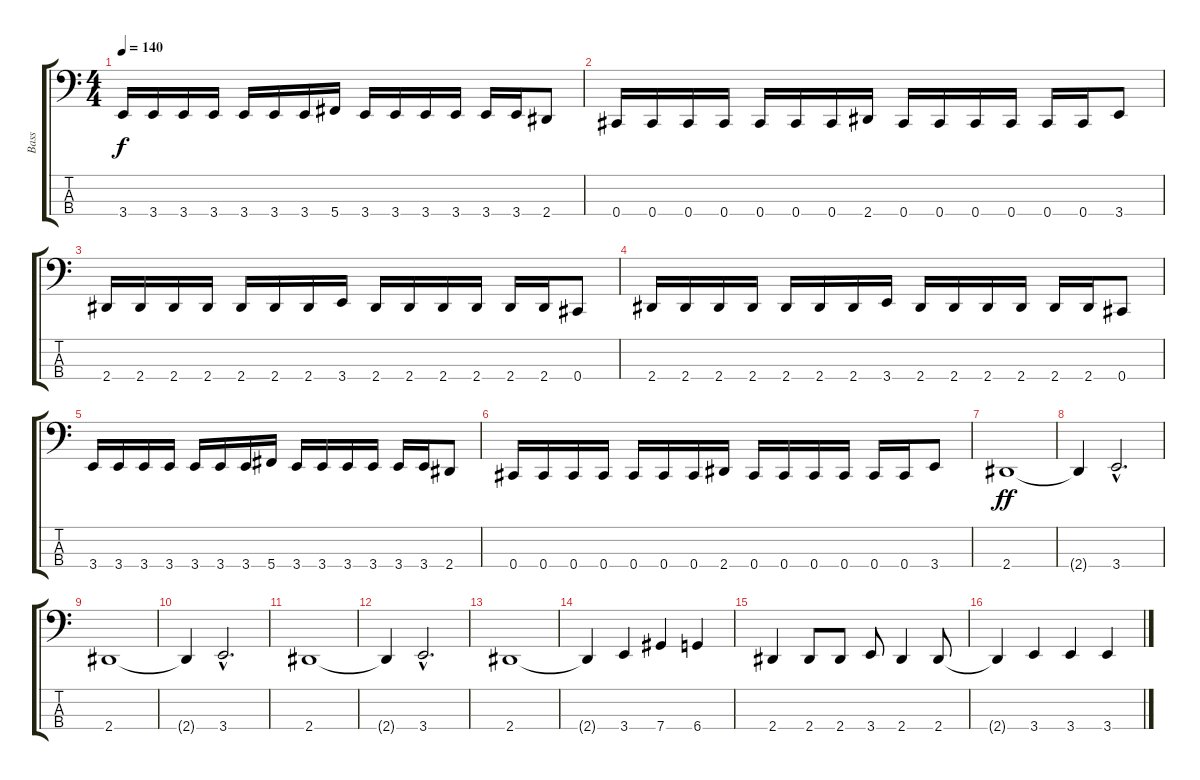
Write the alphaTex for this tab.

\track ("Bass" "Bass") {instrument electricbasspick}
\staff {score tabs}
\tuning (E2 B1 Gb1 Db1) {hide}
\ts (4 4)
\tempo 140
\clef f4
\ks c
3.4.16{dy f} 3.4.16 3.4.16 3.4.16 3.4.16 3.4.16 3.4.16 5.4.16 3.4.16 3.4.16 3.4.16 3.4.16 3.4.16 3.4.16 2.4.8 |
0.4.16 0.4.16 0.4.16 0.4.16 0.4.16 0.4.16 0.4.16 2.4.16 0.4.16 0.4.16 0.4.16 0.4.16 0.4.16 0.4.16 3.4.8 |
2.4.16 2.4.16 2.4.16 2.4.16 2.4.16 2.4.16 2.4.16 3.4.16 2.4.16 2.4.16 2.4.16 2.4.16 2.4.16 2.4.16 0.4.8 |
2.4.16 2.4.16 2.4.16 2.4.16 2.4.16 2.4.16 2.4.16 3.4.16 2.4.16 2.4.16 2.4.16 2.4.16 2.4.16 2.4.16 0.4.8 |
3.4.16 3.4.16 3.4.16 3.4.16 3.4.16 3.4.16 3.4.16 5.4.16 3.4.16 3.4.16 3.4.16 3.4.16 3.4.16 3.4.16 2.4.8 |
0.4.16 0.4.16 0.4.16 0.4.16 0.4.16 0.4.16 0.4.16 2.4.16 0.4.16 0.4.16 0.4.16 0.4.16 0.4.16 0.4.16 3.4.8 |
2.4.1{dy ff} |
2.4{t}.4 3.4{hac}.2{d} |
2.4.1 |
2.4{t}.4 3.4{hac}.2{d} |
2.4.1 |
2.4{t}.4 3.4{hac}.2{d} |
2.4.1 |
2.4{t}.4 3.4.4 7.4.4 6.4.4 |
2.4.4 2.4.8 2.4.8 3.4.8 2.4.4 2.4.8 |
2.4{t}.4 3.4.4 3.4.4 3.4.4
